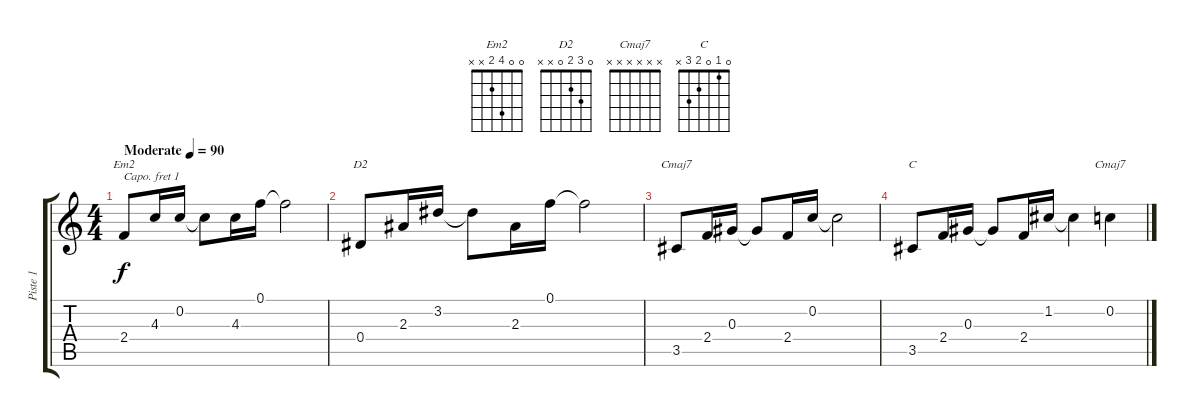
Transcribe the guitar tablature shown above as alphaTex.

\track ("Piste 1" "Piste 1") {instrument acousticguitarsteel}
\staff {score tabs}
\capo 1
\tuning (E4 B3 G3 D3 A2 E2) {hide}
\chord ("Em2" 0 0 4 2 x x)
\chord ("D2" 0 3 2 0 x x)
\chord ("Cmaj7" 0 0 0 2 3 x)
\chord ("C" 0 1 0 2 3 x)
\chord ("Cmaj7" x x x x x x)
\ts (4 4)
\tempo (90 "Moderate")
\clef g2
\ks c
2.4.8{ch "Em2" dy f instrument acousticguitarsteel} 4.3.16 0.2.16 0.2{t}.8 4.3.16 0.1.16 0.1{t}.2 |
0.4.8{ch "D2"} 2.3.16 3.2.16 3.2{t}.8 2.3.16 0.1.16 0.1{t}.2 |
3.5.8{ch "Cmaj7"} 2.4.16 0.3.16 0.3{t}.8 2.4.16 0.2.16 0.2{t}.2 |
3.5.8{ch "C"} 2.4.16 0.3.16 0.3{t}.8 2.4.16 1.2.16 1.2{t}.4 0.2.4{ch "Cmaj7"}
